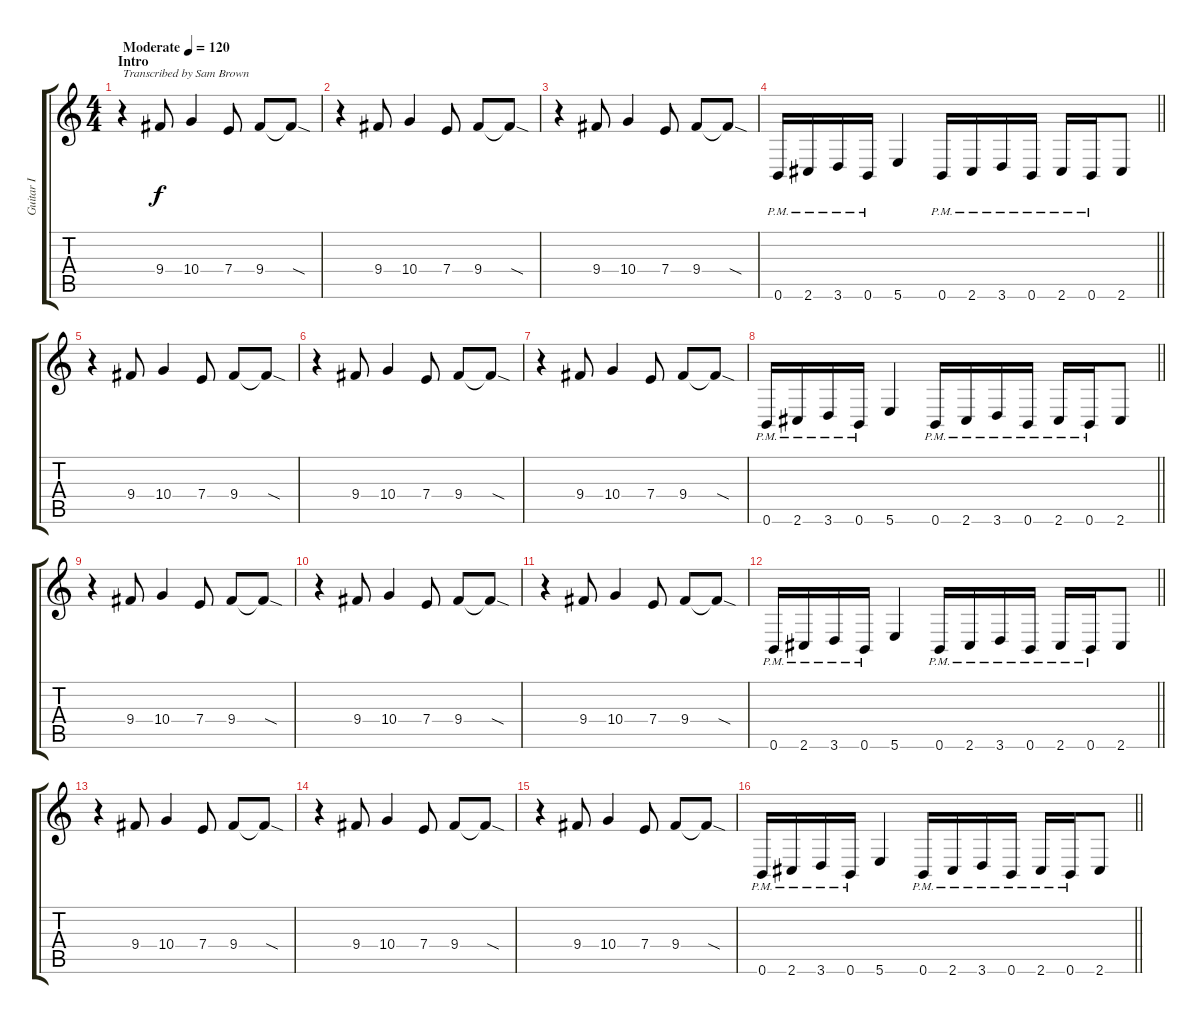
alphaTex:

\track ("Guitar I" "Guitar I") {instrument distortionguitar}
\staff {score tabs}
\tuning (B3 Gb3 D3 A2 E2 B1) {hide}
\ts (4 4)
\section ("" "Intro")
\tempo (120 "Moderate")
\clef g2
\ks c
r.4{txt "Transcribed by Sam Brown" dy f instrument distortionguitar} 9.4.8 10.4.4 7.4.8 9.4.8 9.4{sod t}.8 |
r.4 9.4.8 10.4.4 7.4.8 9.4.8 9.4{sod t}.8 |
r.4 9.4.8 10.4.4 7.4.8 9.4.8 9.4{sod t}.8 |
\barLineRight lightlight
0.6{pm}.16 2.6{pm}.16 3.6{pm}.16 0.6{pm}.16 5.6.4 0.6{pm}.16 2.6{pm}.16 3.6{pm}.16 0.6{pm}.16 2.6{pm}.16 0.6{pm}.16 2.6.8 |
\section ("" "")
r.4 9.4.8 10.4.4 7.4.8 9.4.8 9.4{sod t}.8 |
r.4 9.4.8 10.4.4 7.4.8 9.4.8 9.4{sod t}.8 |
r.4 9.4.8 10.4.4 7.4.8 9.4.8 9.4{sod t}.8 |
\barLineRight lightlight
0.6{pm}.16 2.6{pm}.16 3.6{pm}.16 0.6{pm}.16 5.6.4 0.6{pm}.16 2.6{pm}.16 3.6{pm}.16 0.6{pm}.16 2.6{pm}.16 0.6{pm}.16 2.6.8 |
\section ("" "")
r.4 9.4.8 10.4.4 7.4.8 9.4.8 9.4{sod t}.8 |
r.4 9.4.8 10.4.4 7.4.8 9.4.8 9.4{sod t}.8 |
r.4 9.4.8 10.4.4 7.4.8 9.4.8 9.4{sod t}.8 |
\barLineRight lightlight
0.6{pm}.16 2.6{pm}.16 3.6{pm}.16 0.6{pm}.16 5.6.4 0.6{pm}.16 2.6{pm}.16 3.6{pm}.16 0.6{pm}.16 2.6{pm}.16 0.6{pm}.16 2.6.8 |
\section ("" "")
r.4 9.4.8 10.4.4 7.4.8 9.4.8 9.4{sod t}.8 |
r.4 9.4.8 10.4.4 7.4.8 9.4.8 9.4{sod t}.8 |
r.4 9.4.8 10.4.4 7.4.8 9.4.8 9.4{sod t}.8 |
\barLineRight lightlight
0.6{pm}.16 2.6{pm}.16 3.6{pm}.16 0.6{pm}.16 5.6.4 0.6{pm}.16 2.6{pm}.16 3.6{pm}.16 0.6{pm}.16 2.6{pm}.16 0.6{pm}.16 2.6.8
